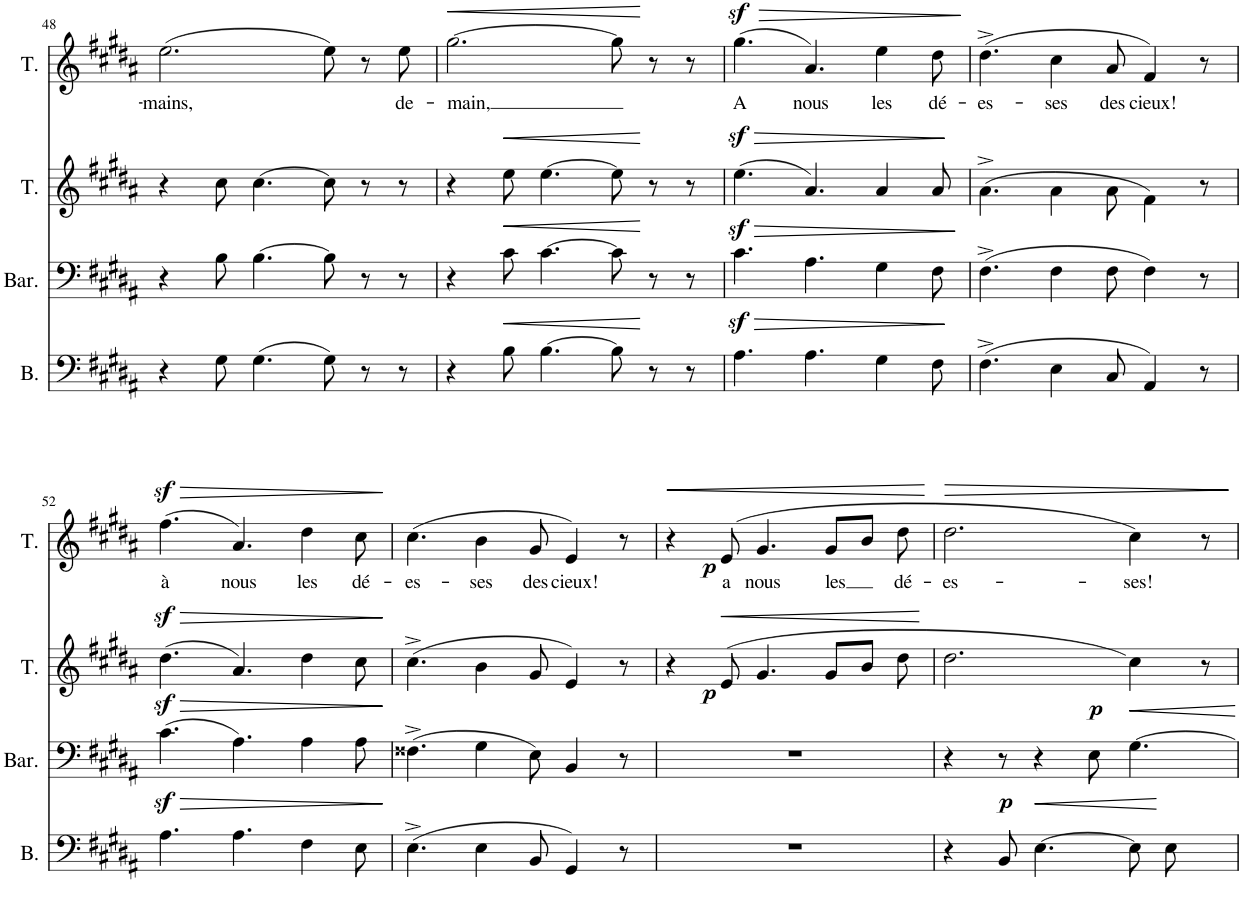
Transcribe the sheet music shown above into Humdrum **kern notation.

**kern	**dynam	**kern	**dynam	**kern	**dynam	**kern	**text	**dynam
*part4	*part4	*part3	*part3	*part2	*part2	*part1	*part1	*part1
*staff4	*staff4	*staff3	*staff3	*staff2	*staff2	*staff1	*staff1	*staff1
*I"Basse	*	*I"Baryton	*	*I"Ténor	*	*I"Ténor	*	*
*I'B.	*	*I'Bar.	*	*I'T.	*	*I'T.	*	*
!!LO:PB:g=z
*clefF4	*	*clefF4	*	*clefG2	*	*clefG2	*	*
*k[f#c#g#d#a#]	*	*k[f#c#g#d#a#]	*	*k[f#c#g#d#a#]	*	*k[f#c#g#d#a#]	*	*
*M9/8	*	*M9/8	*	*M9/8	*	*M9/8	*	*
=48	=48	=48	=48	=48	=48	=48	=48	=48
!	!	!	!	!	!	!	!LO:LY:b	!
4r	.	4r	.	4r	.	(2.ee\	-mains,	.
8G#\	.	8B\	.	8cc#\	.	.	.	.
(4.G#\	.	[>4.B\	.	[>4.cc#\	.	.	.	.
8G#\)	.	8B\]	.	8cc#\]	.	8ee\)	.	.
8r	.	8r	.	8r	.	8r	.	.
!	!	!	!	!	!	!	!LO:LY:b	!
8r	.	8r	.	8r	.	8ee\	de-	.
=49	=49	=49	=49	=49	=49	=49	=49	=49
!	!	!	!	!	!	!	!LO:LY:b	!LO:HP:b
4r	.	4r	.	4r	.	[>2.gg#\	-main,	<
!	!LO:HP:b	!	!LO:HP:b	!	!LO:HP:b	!	!	!
8B\	<	8c#\	<	8ee\	<	.	.	.
[>4.B\	.	[>4.c#\	.	[>4.ee\	.	.	.	.
8B\]	.	8c#\]	.	8ee\]	.	8gg#\]	.	.
8r	[	8r	[	8r	[	8r	.	[
8r	.	8r	.	8r	.	8r	.	.
=50	=50	=50	=50	=50	=50	=50	=50	=50
!	!LO:HP:b	!	!LO:HP:b	!	!LO:HP:b	!	!LO:LY:b	!LO:HP:b
4.A#z>\	>	4.c#z>\	>	(4.eez>\	>	(4.gg#z>\	A	>
!	!	!	!	!	!	!	!LO:LY:b	!
4.A#\	.	4.A#\	.	4.a#/)	.	4.a#/)	nous	.
!	!	!	!	!	!	!	!LO:LY:b	!
4G#\	.	4G#\	.	4a#/	.	4ee\	les	.
!	!	!	!	!	!	!	!LO:LY:b	!
8F#\	.	8F#\	.	8a#/	.	8dd#\	dé-	.
.	]	.	]	.	]	.	.	]
=51	=51	=51	=51	=51	=51	=51	=51	=51
!	!	!	!	!	!	!	!LO:LY:b	!
(4.F#^\	.	(4.F#^\	.	(4.a#^>\	.	(4.dd#^\	-es-	.
!	!	!	!	!	!	!	!LO:LY:b	!
4E\	.	4F#\	.	4a#\	.	4cc#\	-ses	.
!	!	!	!	!	!	!	!LO:LY:b	!
8C#/	.	8F#\	.	8a#\	.	8a#/	des	.
!	!	!	!	!	!	!	!LO:LY:b	!
4AA#/)	.	4F#\)	.	4f#\)	.	4f#/)	cieux!	.
8r	.	8r	.	8r	.	8r	.	.
!!LO:LB:g=z
=52	=52	=52	=52	=52	=52	=52	=52	=52
*k[f#c#g#d#a#]	*	*k[f#c#g#d#a#]	*	*k[f#c#g#d#a#]	*	*k[f#c#g#d#a#]	*	*
!	!LO:HP:b	!	!LO:HP:b	!	!LO:HP:b	!	!LO:LY:b	!LO:HP:b
4.A#z>\	>	(4.c#z>\	>	(4.dd#z>\	>	(4.ff#z>\	à	>
!	!	!	!	!	!	!	!LO:LY:b	!
4.A#\	.	4.A#\)	.	4.a#/)	.	4.a#/)	nous	.
!	!	!	!	!	!	!	!LO:LY:b	!
4F#\	.	4A#\	.	4dd#\	.	4dd#\	les	.
!	!	!	!	!	!	!	!LO:LY:b	!
8E\	.	8A#\	.	8cc#\	.	8cc#\	dé-	.
.	]	.	]	.	]	.	.	]
=53	=53	=53	=53	=53	=53	=53	=53	=53
!	!	!	!	!	!	!	!LO:LY:b	!
(4.E^\	.	(4.F##X^\	.	(4.cc#^\	.	(4.cc#\	-es-	.
!	!	!	!	!	!	!	!LO:LY:b	!
4E\	.	4G#\	.	4b\	.	4b\	-ses	.
!	!	!	!	!	!	!	!LO:LY:b	!
8BB/	.	8E\)	.	8g#/	.	8g#/	des	.
!	!	!	!	!	!	!	!LO:LY:b	!
4GG#/)	.	4BB/	.	4e/)	.	4e/)	cieux!	.
8r	.	8r	.	8r	.	8r	.	.
=54	=54	=54	=54	=54	=54	=54	=54	=54
!	!	!	!	!	!	!	!	!LO:HP:b
8%9r	.	8%9r	.	4r	.	4r	.	<
!	!	!	!	!	!LO:HP:b	!	!LO:LY:b	!
!	!	!	!	!	!LO:DY:n=1:b	!	!	!LO:DY:b
.	.	.	.	(8e/	< p	(8e/	a	p
!	!	!	!	!	!	!	!LO:LY:b	!
.	.	.	.	4.g#/	.	4.g#/	nous	.
!	!	!	!	!	!	!	!LO:LY:b	!
.	.	.	.	8g#/L	.	8g#/L	les	.
.	.	.	.	8b/J	.	8b/J	.	.
!	!	!	!	!	!	!	!LO:LY:b	!
.	.	.	.	8dd#\	.	8dd#\	dé-	.
.	.	.	.	.	[	.	.	[
=55	=55	=55	=55	=55	=55	=55	=55	=55
!	!	!	!	!	!	!	!LO:LY:b	!LO:HP:b
4r	.	4r	.	2.dd#\	.	2.dd#\	-es-	>
!	!LO:DY:a	!	!	!	!	!	!	!
8BB/	p	8r	.	.	.	.	.	.
!	!LO:HP:b	!	!	!	!	!	!	!
[>4.E\	<	4r	.	.	.	.	.	.
!	!	!	!LO:DY:a	!	!	!	!	!
.	.	8E\	p	.	.	.	.	.
!	!	!	!	!	!	!	!LO:LY:b	!
8E\L]	.	[>4.G#\	.	4cc#\)	.	4cc#\)	-ses!	.
8E\J	[	.	.	.	.	.	.	.
8ryy	.	.	.	8r	.	8r	.	.
.	.	.	.	.	.	.	.	]
=	=	=	=	=	=	=	=	=
*-	*-	*-	*-	*-	*-	*-	*-	*-
